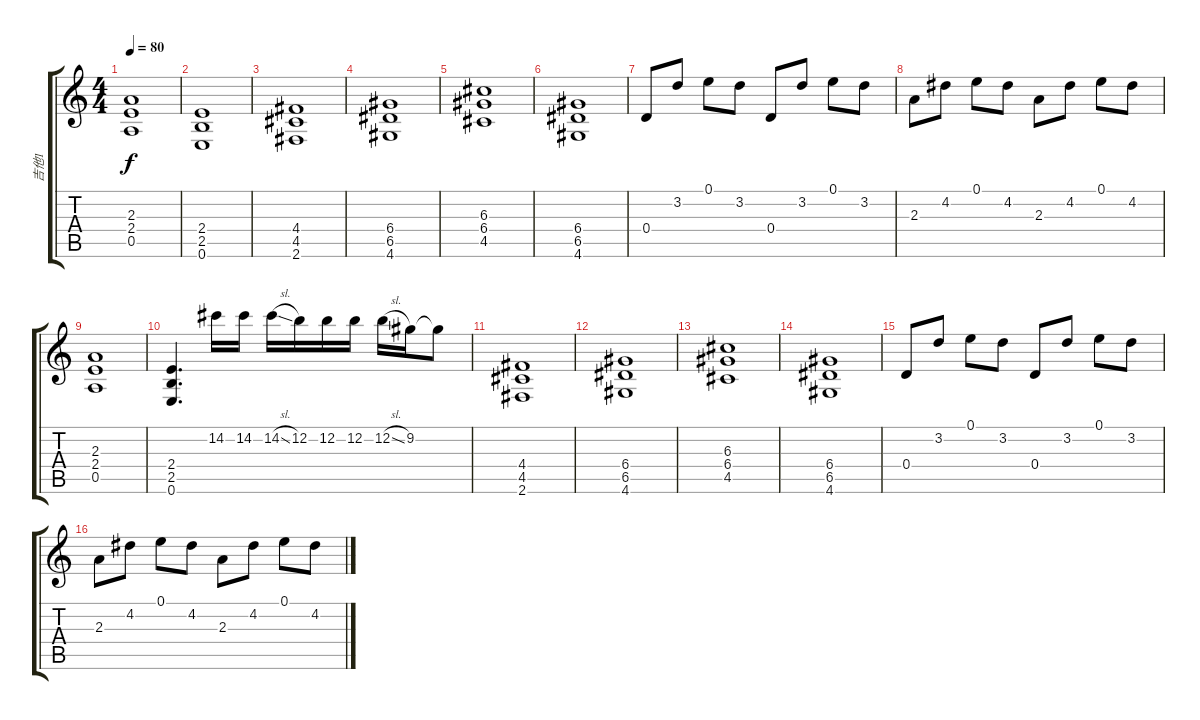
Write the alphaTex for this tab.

\track ("吉他1" "吉他1") {instrument distortionguitar}
\staff {score tabs}
\tuning (E4 B3 G3 D3 A2 E2) {hide}
\ts (4 4)
\tempo 80
\clef g2
\ks c
(2.3 2.4 0.5).1{dy f} |
(2.4 2.5 0.6).1 |
(4.4 4.5 2.6).1 |
(6.4 6.5 4.6).1 |
(6.3 6.4 4.5).1 |
(6.4 6.5 4.6).1 |
0.4.8 3.2.8 0.1.8 3.2.8 0.4.8 3.2.8 0.1.8 3.2.8 |
2.3.8 4.2.8 0.1.8 4.2.8 2.3.8 4.2.8 0.1.8 4.2.8 |
(2.3 2.4 0.5).1 |
(2.4 2.5 0.6).4{d} 14.2.16 14.2.16 14.2{sl}.16 12.2.16 12.2.16 12.2.16 12.2{sl}.16 9.2.16 9.2{t}.8 |
(4.4 4.5 2.6).1 |
(6.4 6.5 4.6).1 |
(6.3 6.4 4.5).1 |
(6.4 6.5 4.6).1 |
0.4.8 3.2.8 0.1.8 3.2.8 0.4.8 3.2.8 0.1.8 3.2.8 |
2.3.8 4.2.8 0.1.8 4.2.8 2.3.8 4.2.8 0.1.8 4.2.8
